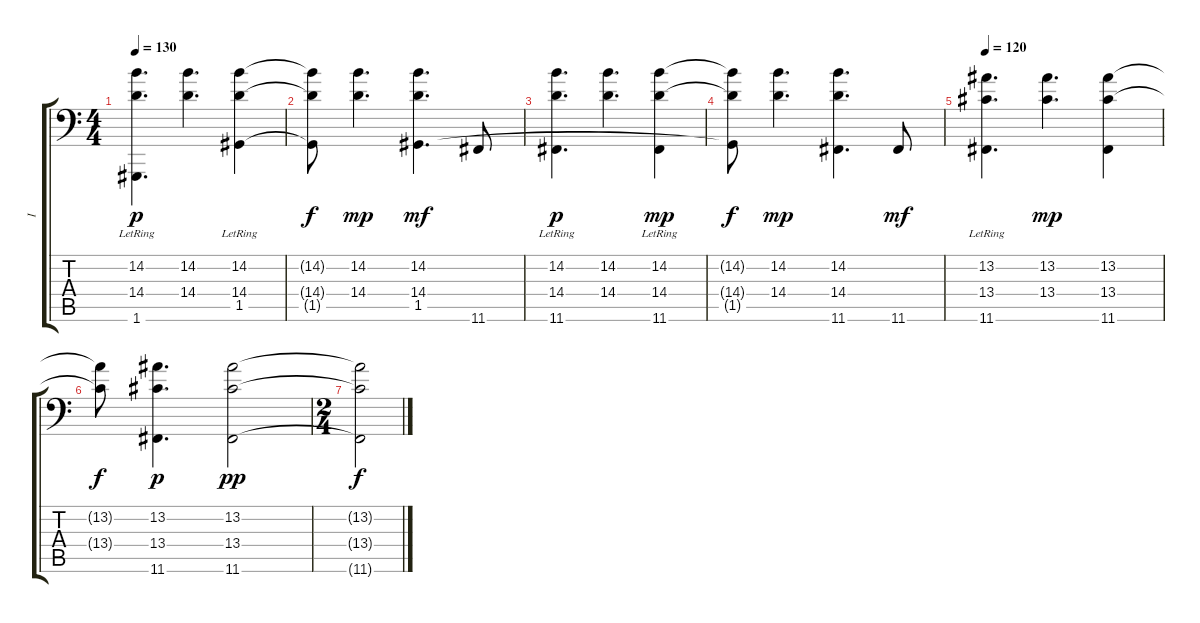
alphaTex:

\track ("I" "I") {instrument acousticgrandpiano}
\staff {score tabs}
\tuning (D4 A3 F3 C3 G2 G1) {hide}
\ts (4 4)
\tempo 130
\clef f4
\ks c
(14.2 14.4 1.6{lr}).4{d dy p} (14.2 14.4).4{d} (14.2 14.4 1.5{lr}).4 |
(14.2{t} 14.4{t} 1.5{t}).8{dy f} (14.2 14.4).4{d dy mp} (14.2 14.4 1.5).4{d dy mf} 11.6.8 |
(14.2 14.4 11.6{lr}).4{d dy p} (14.2 14.4).4{d} (14.2 14.4 11.6{lr}).4{dy mp} |
(14.2{t} 14.4{t} 1.5{t}).8{dy f} (14.2 14.4).4{d dy mp} (14.2 14.4 11.6).4{d} 11.6.8{dy mf} |
\tempo 120
(13.2 13.4 11.6{lr}).4{d} (13.2 13.4).4{d dy mp} (13.2 13.4 11.6).4 |
(13.2{t} 13.4{t}).8{dy f} (13.2 13.4 11.6).4{d dy p} (13.2 13.4 11.6).2{dy pp} |
\ts (2 4)
(13.2{t} 13.4{t} 11.6{t}).2{dy f}
